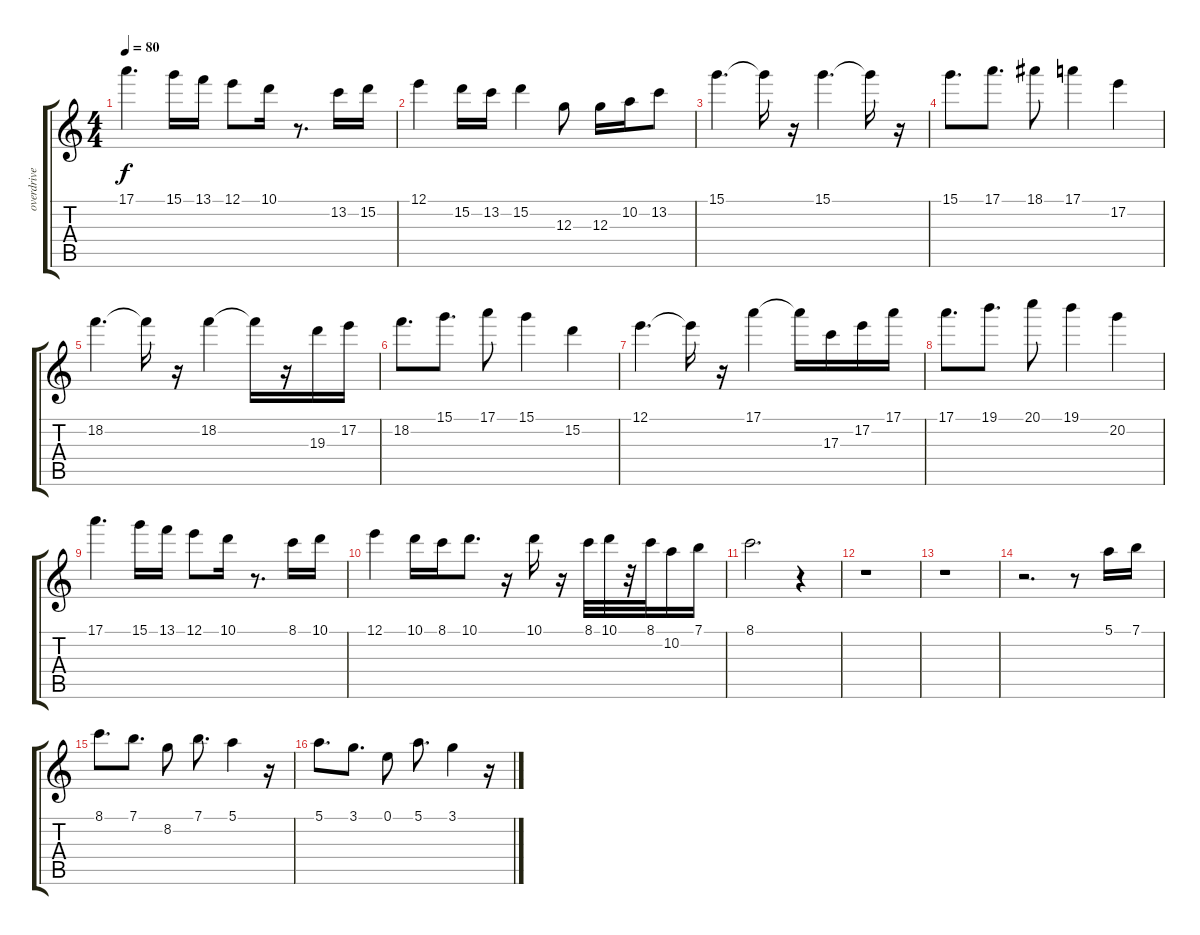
\track ("overdrive gt." "overdrive ") {instrument overdrivenguitar}
\staff {score tabs}
\tuning (E4 B3 G3 D3 A2 E2) {hide}
\ts (4 4)
\tempo 80
\clef g2
\ks c
17.1.4{d dy f} 15.1.16 13.1.16 12.1.8 10.1.16 r.8{d} 13.2.16 15.2.16 |
12.1.4 15.2.16 13.2.16 15.2.4 12.3.8 12.3.16 10.2.16 13.2.8 |
15.1.4{d} 15.1{t}.16 r.16 15.1.4{d} 15.1{t}.16 r.16 |
15.1.8{d} 17.1.8{d} 18.1.8 17.1.4 17.2.4 |
18.2.4{d} 18.2{t}.16 r.16 18.2.4 18.2{t}.16 r.16 19.3.16 17.2.16 |
18.2.8{d} 15.1.8{d} 17.1.8 15.1.4 15.2.4 |
12.1.4{d} 12.1{t}.16 r.16 17.1.4 17.1{t}.16 17.3.16 17.2.16 17.1.16 |
17.1.8{d} 19.1.8{d} 20.1.8 19.1.4 20.2.4 |
17.1.4{d} 15.1.16 13.1.16 12.1.8 10.1.16 r.8{d} 8.1.16 10.1.16 |
12.1.4 10.1.16 8.1.16 10.1.8{d} r.16 10.1.16 r.16 8.1.32 10.1.32 r.32 8.1.32 10.2.16 7.1.16 |
8.1.2{d} r.4 |
r.1 |
r.1 |
r.2{d} r.8 5.1.16{volume 11} 7.1.16 |
8.1.8{d} 7.1.8{d} 8.2.8 7.1.8{d} 5.1.4 r.16 |
5.1.8{d} 3.1.8{d} 0.1.8 5.1.8{d} 3.1.4 r.16
